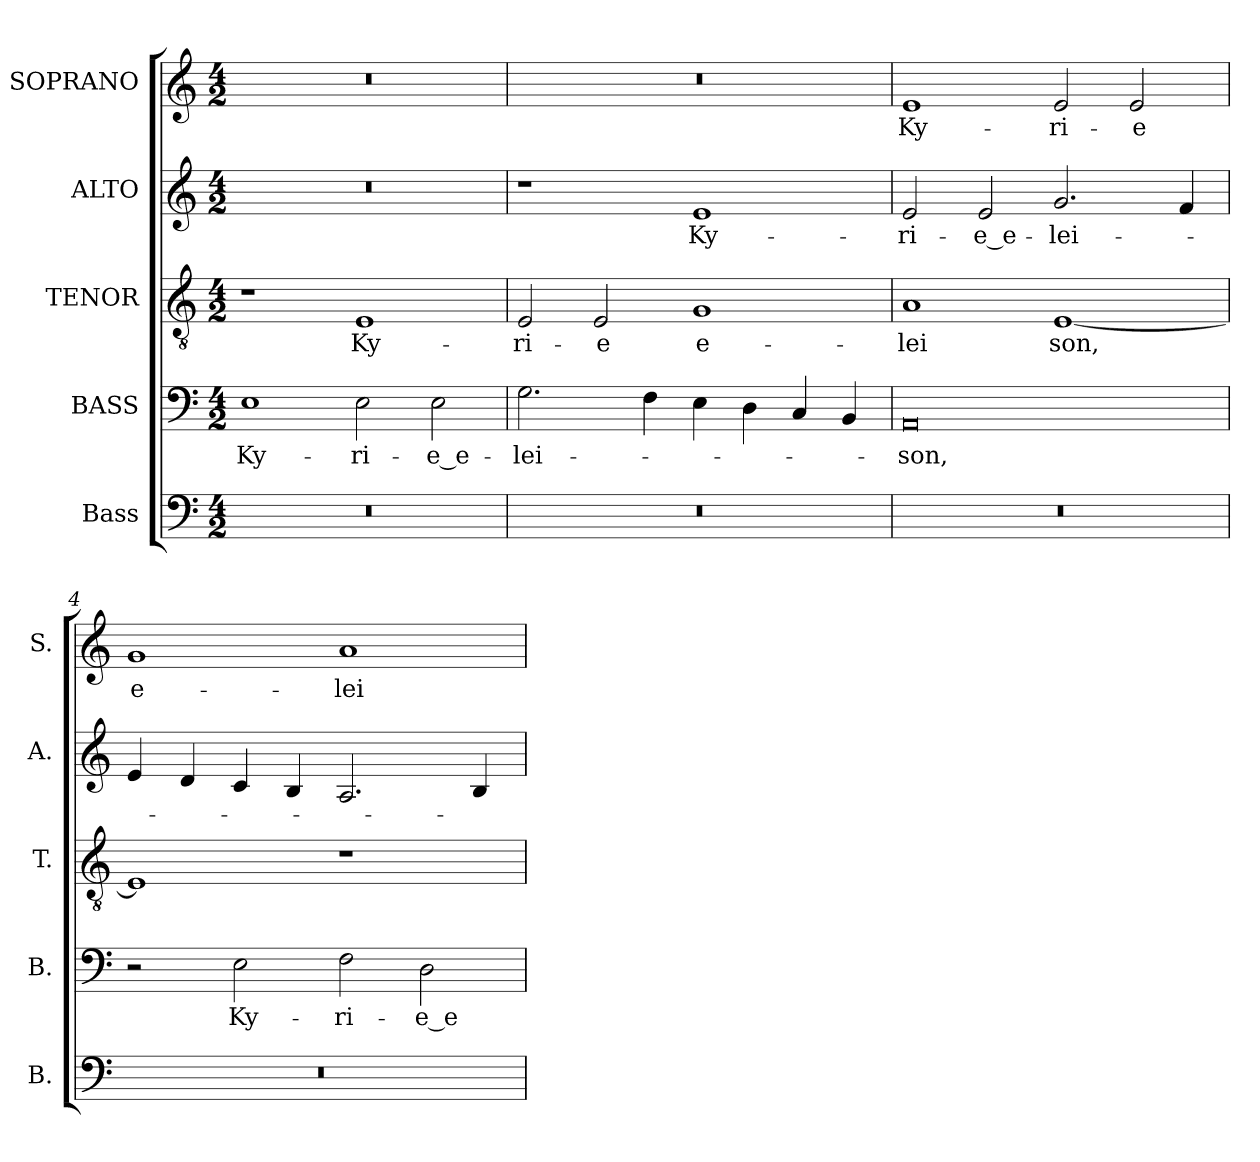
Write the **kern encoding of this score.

**kern	**kern	**text	**kern	**text	**kern	**text	**kern	**text
*part5	*part4	*part4	*part3	*part3	*part2	*part2	*part1	*part1
*staff5	*staff4	*staff4	*staff3	*staff3	*staff2	*staff2	*staff1	*staff1
*I"Bass	*I"BASS	*	*I"TENOR	*	*I"ALTO	*	*I"SOPRANO	*
*I'B.	*I'B.	*	*I'T.	*	*I'A.	*	*I'S.	*
!!LO:PB:g=z
*clefF4	*clefF4	*	*clefGv2	*	*clefG2	*	*clefG2	*
*	*	*	*ITrd7c12	*	*	*	*	*
*k[]	*k[]	*	*k[]	*	*k[]	*	*k[]	*
*C:	*C:	*	*C:	*	*C:	*	*C:	*
*M4/2	*M4/2	*	*M4/2	*	*M4/2	*	*M4/2	*
*MM168	*MM168	*	*MM168	*	*MM168	*	*MM168	*
=1	=1	=1	=1	=1	=1	=1	=1	=1
!LO:N:vis=1	!	!	!	!	!	!	!	!
!	!	!LO:LY:b:color=#000000	!	!	!LO:N:vis=1	!	!LO:N:vis=1	!
0r	1Ei	Ky-	1r	.	0r	.	0r	.
!	!	!LO:LY:b:color=#000000	!	!	!	!	!	!
!	!	!	!	!LO:LY:b:color=#000000	!	!	!	!
.	2Ei\	-ri-	1EEi	Ky-	.	.	.	.
!	!	!LO:LY:b:color=#000000	!	!	!	!	!	!
.	2Ei\	-e_e-	.	.	.	.	.	.
=2	=2	=2	=2	=2	=2	=2	=2	=2
!LO:N:vis=1	!	!	!	!	!	!	!	!
!	!	!LO:LY:b:color=#000000	!	!	!	!	!	!
!	!	!	!	!LO:LY:b:color=#000000	!	!	!LO:N:vis=1	!
0r	2.Gi\	-lei-	2EEi/	-ri-	1r	.	0r	.
!	!	!	!	!LO:LY:b:color=#000000	!	!	!	!
.	.	.	2EEi/	-e	.	.	.	.
.	4Fi\	.	.	.	.	.	.	.
!	!	!	!	!LO:LY:b:color=#000000	!	!	!	!
!	!	!	!	!	!	!LO:LY:b:color=#000000	!	!
.	4Ei\	.	1GGi	e-	1ei	Ky-	.	.
.	4Di\	.	.	.	.	.	.	.
.	4Ci/	.	.	.	.	.	.	.
.	4BBi/	.	.	.	.	.	.	.
=3	=3	=3	=3	=3	=3	=3	=3	=3
!LO:N:vis=1	!	!	!	!	!	!	!	!
!	!	!LO:LY:b:color=#000000	!	!	!	!	!	!
!	!	!	!	!LO:LY:b:color=#000000	!	!	!	!
!	!	!	!	!	!	!LO:LY:b:color=#000000	!	!
!	!	!	!	!	!	!	!	!LO:LY:b:color=#000000
0r	0AAi	-son,	1AAi	-lei	2ei/	-ri-	1ei	Ky-
!	!	!	!	!	!	!LO:LY:b:color=#000000	!	!
.	.	.	.	.	2ei/	-e_e-	.	.
!	!	!	!	!LO:LY:b:color=#000000	!	!	!	!
!	!	!	!	!	!	!LO:LY:b:color=#000000	!	!
!	!	!	!	!	!	!	!	!LO:LY:b:color=#000000
.	.	.	[1EEi	son,	2.gi/	-lei-	2ei/	-ri-
!	!	!	!	!	!	!	!	!LO:LY:b:color=#000000
.	.	.	.	.	.	.	2ei/	-e
.	.	.	.	.	4fi/	.	.	.
=4	=4	=4	=4	=4	=4	=4	=4	=4
!LO:N:vis=1	!	!	!	!	!	!	!	!
!	!	!	!	!	!	!	!	!LO:LY:b:color=#000000
0r	2r	.	1EEi]	.	4ei/	.	1gi	e-
.	.	.	.	.	4di/	.	.	.
!	!	!LO:LY:b:color=#000000	!	!	!	!	!	!
.	2Ei\	Ky-	.	.	4ci/	.	.	.
.	.	.	.	.	4Bi/	.	.	.
!	!	!LO:LY:b:color=#000000	!	!	!	!	!	!
!	!	!	!	!	!	!	!	!LO:LY:b:color=#000000
.	2Fi\	-ri-	1r	.	2.Ai/	.	1ai	-lei-
!	!	!LO:LY:b:color=#000000	!	!	!	!	!	!
.	2Di\	-e_e-	.	.	.	.	.	.
.	.	.	.	.	4Bi/	.	.	.
=	=	=	=	=	=	=	=	=
*-	*-	*-	*-	*-	*-	*-	*-	*-
